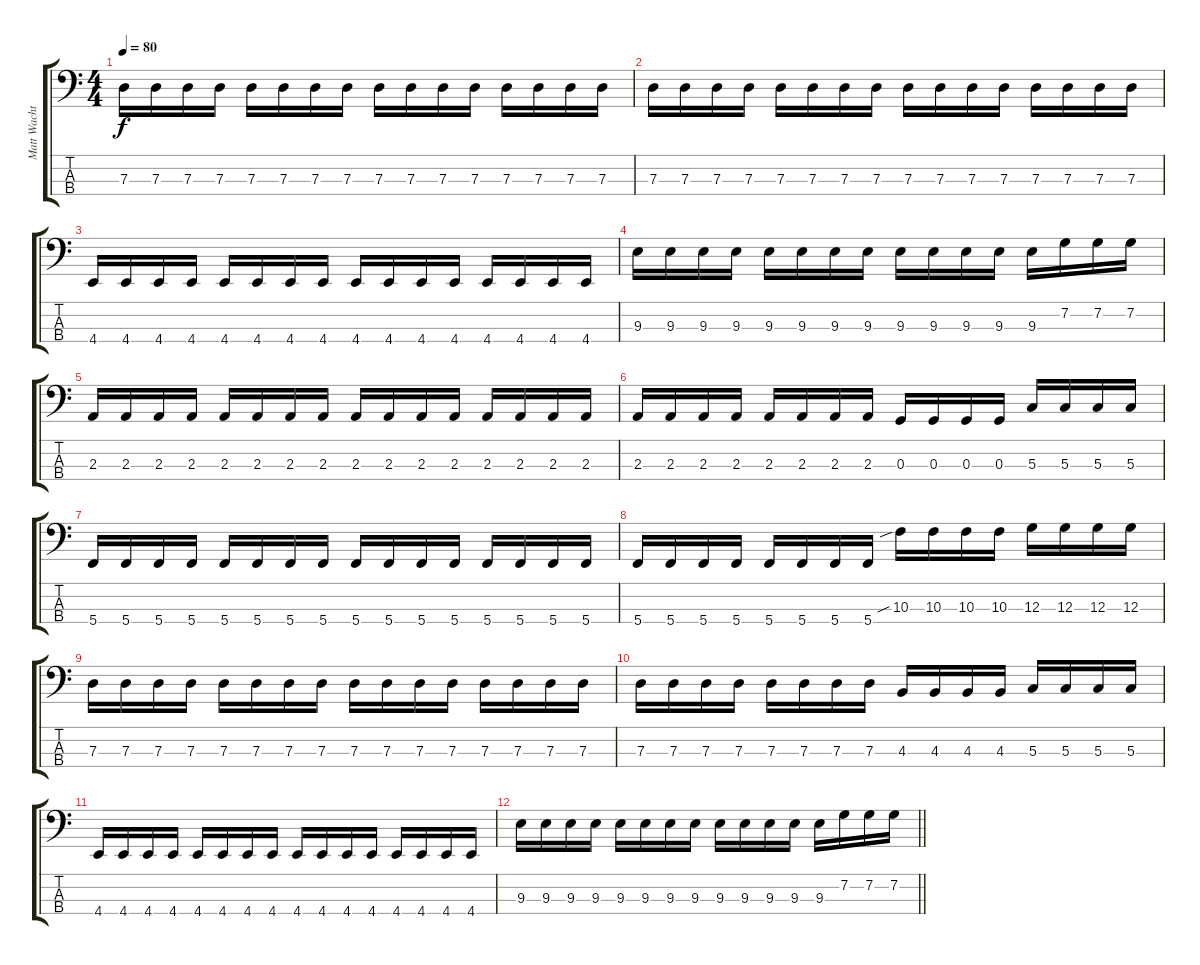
\track ("Matt Wachter - Bass" "Matt Wacht") {instrument electricbasspick}
\staff {score tabs}
\tuning (F2 C2 G1 C1) {hide}
\ts (4 4)
\tempo 80
\clef f4
\ks c
7.3.16{dy f} 7.3.16 7.3.16 7.3.16 7.3.16 7.3.16 7.3.16 7.3.16 7.3.16 7.3.16 7.3.16 7.3.16 7.3.16 7.3.16 7.3.16 7.3.16 |
7.3.16 7.3.16 7.3.16 7.3.16 7.3.16 7.3.16 7.3.16 7.3.16 7.3.16 7.3.16 7.3.16 7.3.16 7.3.16 7.3.16 7.3.16 7.3.16 |
4.4.16 4.4.16 4.4.16 4.4.16 4.4.16 4.4.16 4.4.16 4.4.16 4.4.16 4.4.16 4.4.16 4.4.16 4.4.16 4.4.16 4.4.16 4.4.16 |
9.3.16 9.3.16 9.3.16 9.3.16 9.3.16 9.3.16 9.3.16 9.3.16 9.3.16 9.3.16 9.3.16 9.3.16 9.3.16 7.2.16 7.2.16 7.2.16 |
2.3.16 2.3.16 2.3.16 2.3.16 2.3.16 2.3.16 2.3.16 2.3.16 2.3.16 2.3.16 2.3.16 2.3.16 2.3.16 2.3.16 2.3.16 2.3.16 |
2.3.16 2.3.16 2.3.16 2.3.16 2.3.16 2.3.16 2.3.16 2.3.16 0.3.16 0.3.16 0.3.16 0.3.16 5.3.16 5.3.16 5.3.16 5.3.16 |
5.4.16 5.4.16 5.4.16 5.4.16 5.4.16 5.4.16 5.4.16 5.4.16 5.4.16 5.4.16 5.4.16 5.4.16 5.4.16 5.4.16 5.4.16 5.4.16 |
5.4.16 5.4.16 5.4.16 5.4.16 5.4.16 5.4.16 5.4.16 5.4.16 10.3{sib}.16 10.3.16 10.3.16 10.3.16 12.3.16 12.3.16 12.3.16 12.3.16 |
7.3.16 7.3.16 7.3.16 7.3.16 7.3.16 7.3.16 7.3.16 7.3.16 7.3.16 7.3.16 7.3.16 7.3.16 7.3.16 7.3.16 7.3.16 7.3.16 |
7.3.16 7.3.16 7.3.16 7.3.16 7.3.16 7.3.16 7.3.16 7.3.16 4.3.16 4.3.16 4.3.16 4.3.16 5.3.16 5.3.16 5.3.16 5.3.16 |
4.4.16 4.4.16 4.4.16 4.4.16 4.4.16 4.4.16 4.4.16 4.4.16 4.4.16 4.4.16 4.4.16 4.4.16 4.4.16 4.4.16 4.4.16 4.4.16 |
\barLineRight lightlight
9.3.16 9.3.16 9.3.16 9.3.16 9.3.16 9.3.16 9.3.16 9.3.16 9.3.16 9.3.16 9.3.16 9.3.16 9.3.16 7.2.16 7.2.16 7.2.16
